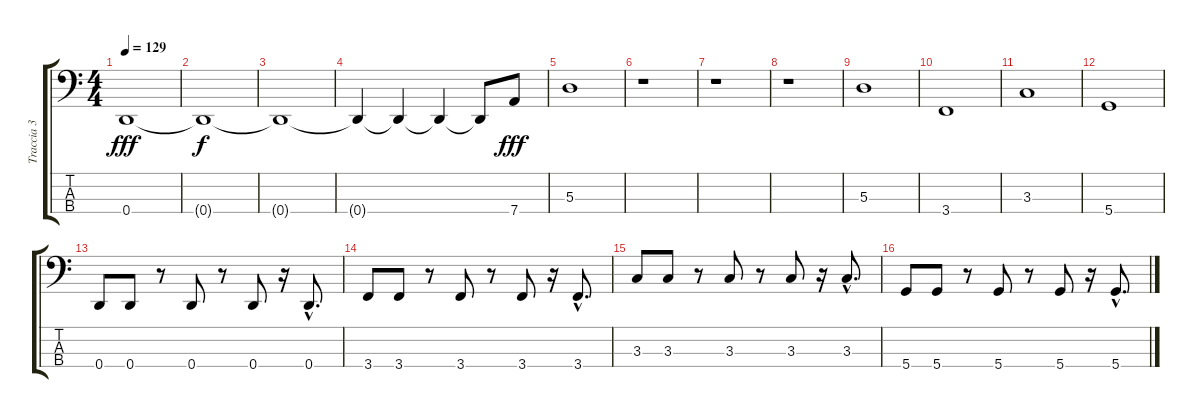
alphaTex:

\track ("Traccia 3" "Traccia 3") {instrument electricbassfinger}
\staff {score tabs}
\tuning (G2 D2 A1 D1) {hide}
\ts (4 4)
\tempo 129
\clef f4
\ks c
0.4.1{dy fff} |
0.4{t}.1{dy f} |
0.4{t}.1 |
0.4{t}.4 0.4{t}.4 0.4{t}.4 0.4{t}.8 7.4.8{dy fff} |
5.3.1 |
r.1 |
r.1 |
r.1 |
5.3.1 |
3.4.1 |
3.3.1 |
5.4.1 |
0.4.8 0.4.8 r.8 0.4.8 r.8 0.4.8 r.16 0.4{hac}.8{d} |
3.4.8 3.4.8 r.8 3.4.8 r.8 3.4.8 r.16 3.4{hac}.8{d} |
3.3.8 3.3.8 r.8 3.3.8 r.8 3.3.8 r.16 3.3{hac}.8{d} |
5.4.8 5.4.8 r.8 5.4.8 r.8 5.4.8 r.16 5.4{hac}.8{d}
